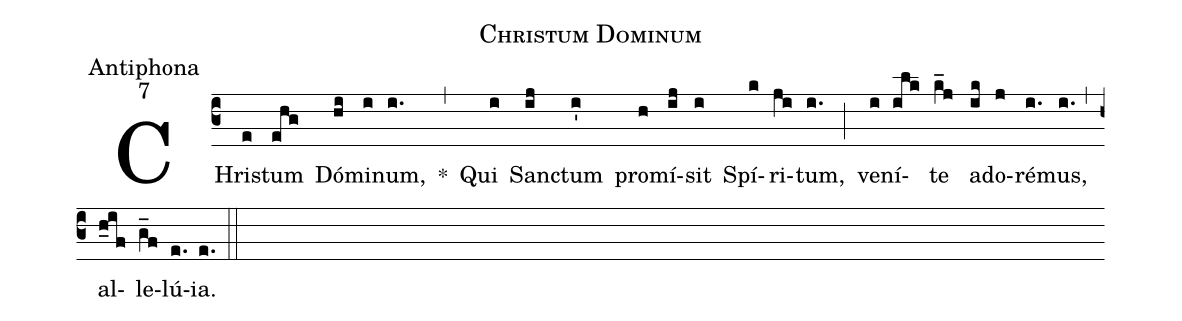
name:Christum Dominum;
office-part:Antiphona;
mode:7;
%%
(c3) CHri(e)stum(ehg) Dó(hi)mi(i)num,(i.) *(,) Qui(i) San(ij)ctum(i') pro(h)mí(ij)sit(i) Spí(k)ri(ji)tum,(i.) (;) ve(i)ní(ilk)te(k_j) a(ik)do(j)ré(i.)mus,(i.) (,) al(h_0if)le(g_f)lú(e.)ia.(e.) (::)
